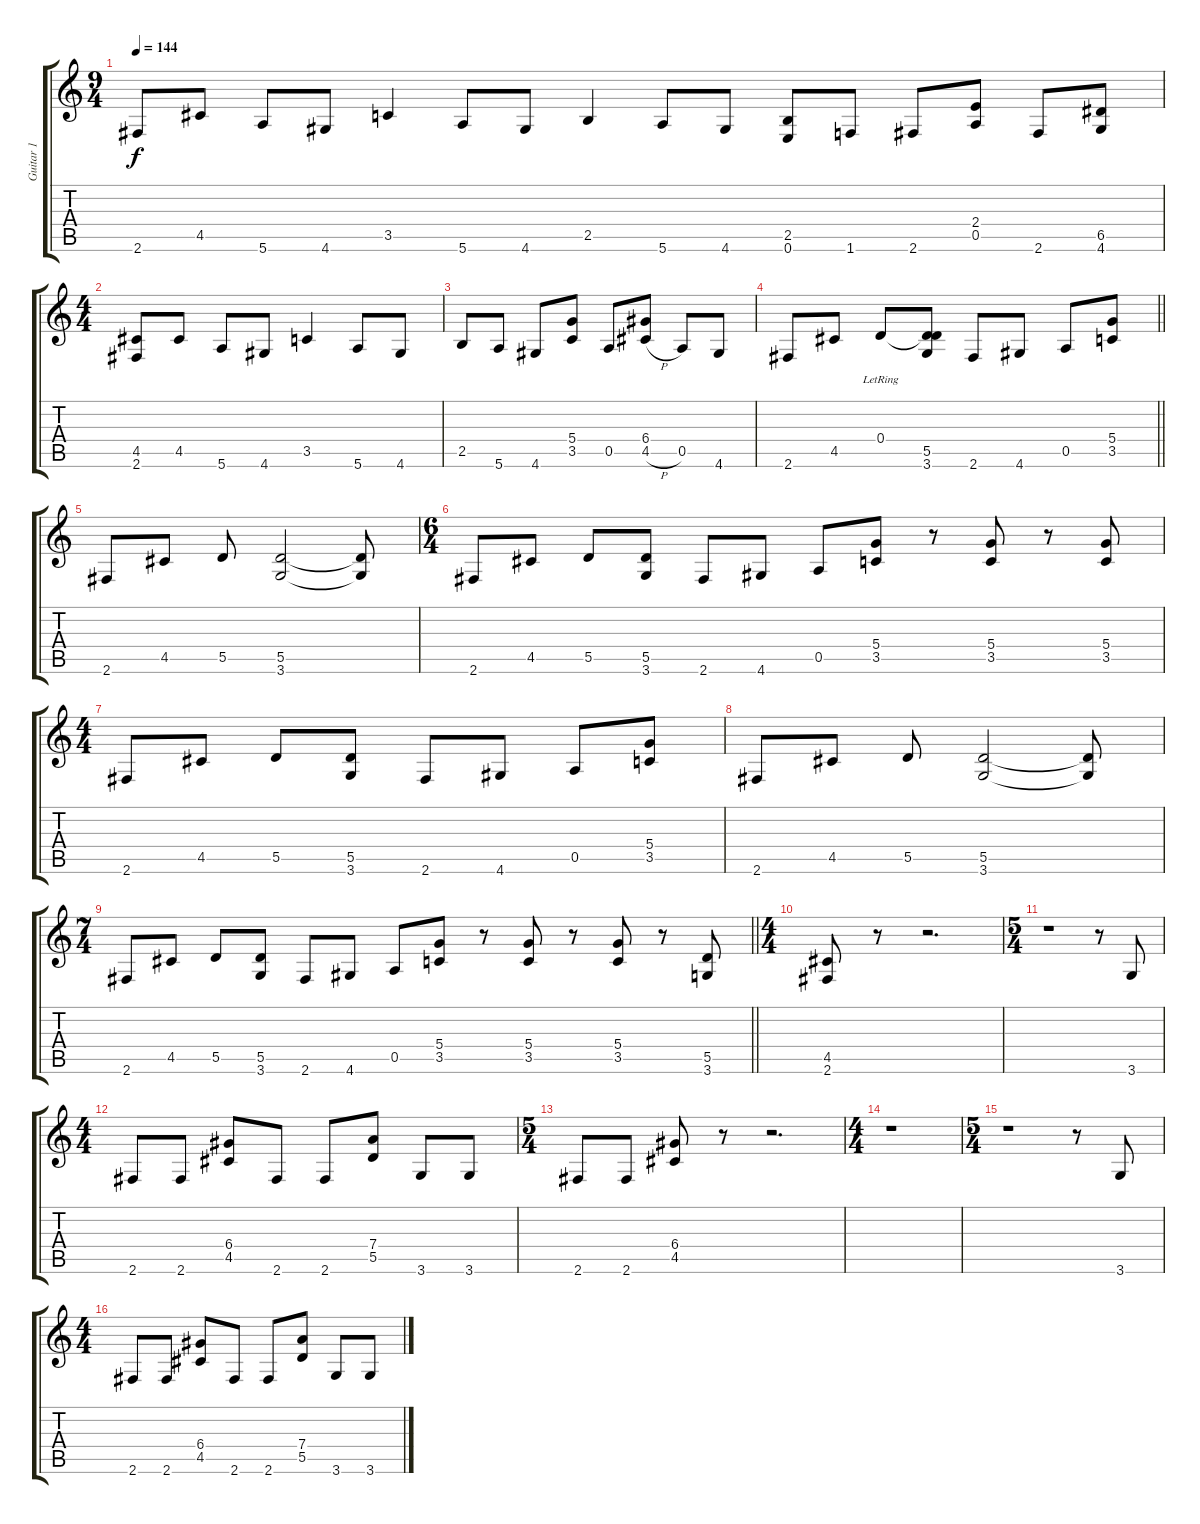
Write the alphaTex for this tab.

\track ("Guitar 1" "Guitar 1") {instrument distortionguitar}
\staff {score tabs}
\tuning (E4 B3 G3 D3 A2 E2) {hide}
\ts (9 4)
\tempo 144
\clef g2
\ks c
2.6.8{dy f} 4.5.8 5.6.8 4.6.8 3.5.4 5.6.8 4.6.8 2.5.4 5.6.8 4.6.8 (2.5 0.6).8 1.6.8 2.6.8 (2.4 0.5).8 2.6.8 (6.5 4.6).8 |
\ts (4 4)
(4.5 2.6).8 4.5.8 5.6.8 4.6.8 3.5.4 5.6.8 4.6.8 |
2.5.8 5.6.8 4.6.8 (5.4 3.5).8 0.5.8 (6.4 4.5{h}).8 0.5.8 4.6.8 |
\barLineRight lightlight
2.6.8 4.5.8 0.4{lr}.8 (0.4{t} 5.5 3.6).8 2.6.8 4.6.8 0.5.8 (5.4 3.5).8 |
2.6.8 4.5.8 5.5.8 (5.5 3.6).2 (5.5{t} 3.6{t}).8 |
\ts (6 4)
2.6.8 4.5.8 5.5.8 (5.5 3.6).8 2.6.8 4.6.8 0.5.8 (5.4 3.5).8 r.8 (5.4 3.5).8 r.8 (5.4 3.5).8 |
\ts (4 4)
2.6.8 4.5.8 5.5.8 (5.5 3.6).8 2.6.8 4.6.8 0.5.8 (5.4 3.5).8 |
2.6.8 4.5.8 5.5.8 (5.5 3.6).2 (5.5{t} 3.6{t}).8 |
\ts (7 4)
\barLineRight lightlight
2.6.8 4.5.8 5.5.8 (5.5 3.6).8 2.6.8 4.6.8 0.5.8 (5.4 3.5).8 r.8 (5.4 3.5).8 r.8 (5.4 3.5).8 r.8 (5.5 3.6).8 |
\ts (4 4)
(4.5 2.6).8 r.8 r.2{d} |
\ts (5 4)
r.1 r.8 3.6.8 |
\ts (4 4)
2.6.8 2.6.8 (6.4 4.5).8 2.6.8 2.6.8 (7.4 5.5).8 3.6.8 3.6.8 |
\ts (5 4)
2.6.8 2.6.8 (6.4 4.5).8 r.8 r.2{d} |
\ts (4 4)
r.1 |
\ts (5 4)
r.1 r.8 3.6.8 |
\ts (4 4)
2.6.8 2.6.8 (6.4 4.5).8 2.6.8 2.6.8 (7.4 5.5).8 3.6.8 3.6.8
